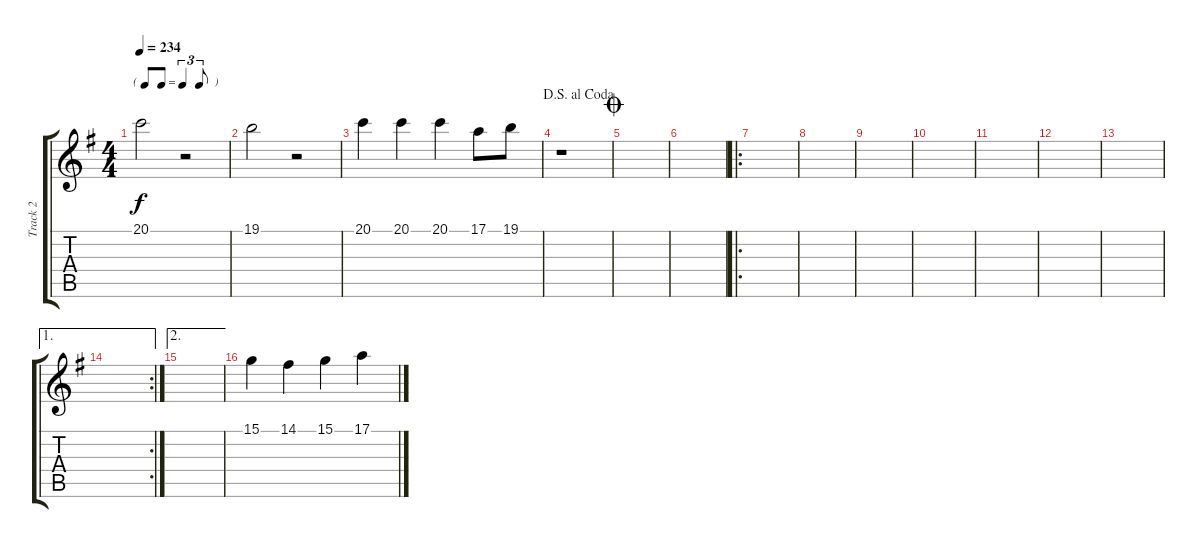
\track ("Track 2" "Track 2") {instrument clarinet}
\staff {score tabs}
\tuning (E4 B3 G3 D3 A2 E2) {hide}
\ts (4 4)
\tf triplet8th
\tempo 234
\clef g2
\ks g
20.1.2{dy f} r.2 |
19.1.2 r.2 |
20.1.4 20.1.4 20.1.4 17.1.8 19.1.8 |
\jump dalsegnoalcoda
r.1 |
\jump coda
|
|
\ro
|
|
|
|
|
|
|
\ae 1
\rc 2
|
\ae 2
|
15.1.4 14.1.4 15.1.4 17.1.4
